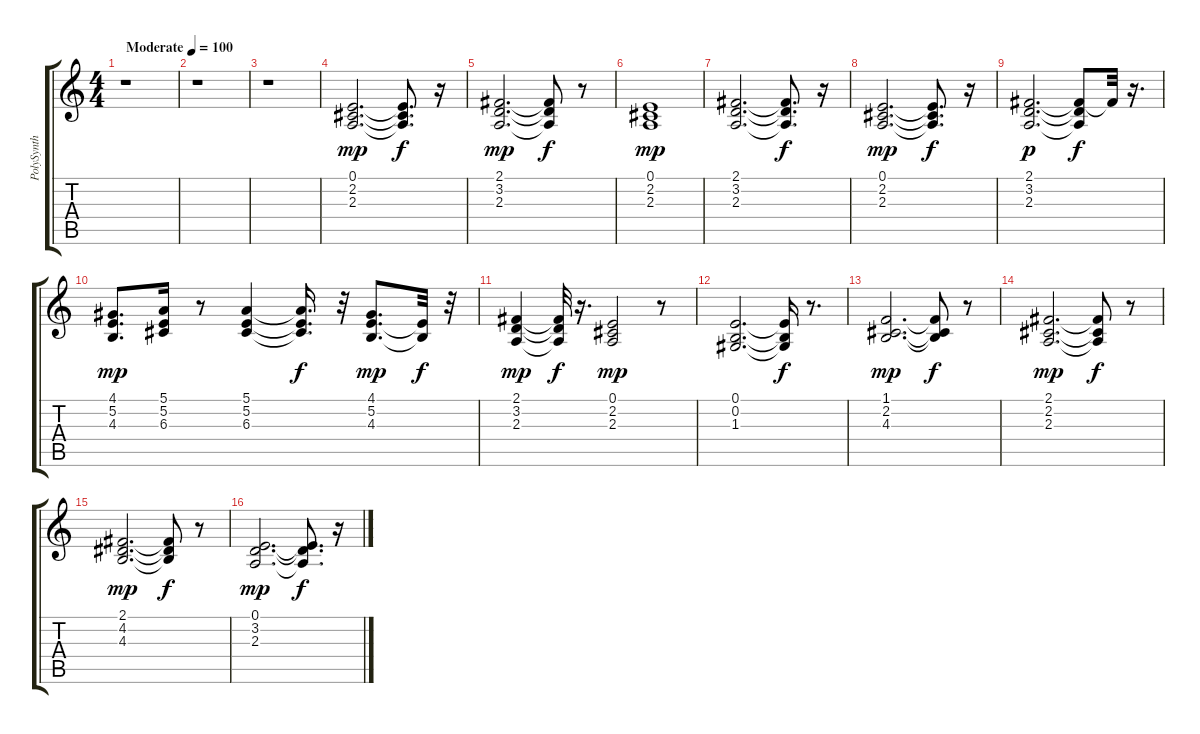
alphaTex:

\track ("PolySynth" "PolySynth") {instrument pad3polysynth}
\staff {score tabs}
\tuning (E4 B3 G3 D3 A2 E2) {hide}
\ts (4 4)
\tempo (100 "Moderate")
\clef g2
\ks c
r.1{dy mp instrument pad3polysynth} |
r.1 |
r.1 |
(0.1 2.2 2.3).2{d} (0.1{t} 2.2{t} 2.3{t}).8{d dy f} r.16 |
(2.1 3.2 2.3).2{d dy mp} (2.1{t} 3.2{t} 2.3{t}).8{dy f} r.8 |
(0.1 2.2 2.3).1{dy mp} |
(2.1 3.2 2.3).2{d} (2.1{t} 3.2{t} 2.3{t}).8{d dy f} r.16 |
(0.1 2.2 2.3).2{d dy mp} (0.1{t} 2.2{t} 2.3{t}).8{d dy f} r.16 |
(2.1 3.2 2.3).2{d dy p} (2.1{t} 3.2{t} 2.3{t}).8{dy f} 2.1{t}.32 r.16{d} |
(4.1 5.2 4.3).8{d dy mp} (5.1 5.2 6.3).16 r.8 (5.1 5.2 6.3).4 (5.1{t} 5.2{t} 6.3{t}).16{d dy f} r.32 (4.1 5.2 4.3).8{d dy mp} (5.2{t} 4.3{t}).32{dy f} r.32 |
(2.1 3.2 2.3).4{dy mp} (2.1{t} 3.2{t} 2.3{t}).32{dy f} r.16{d} (0.1 2.2 2.3).2{dy mp} r.8 |
(0.1 0.2 1.3).2{d} (0.1{t} 0.2{t} 1.3{t}).16{dy f} r.8{d} |
(1.1 2.2 4.3).2{d dy mp} (1.1{t} 2.2{t} 4.3{t}).8{dy f} r.8 |
(2.1 2.2 2.3).2{d dy mp} (2.1{t} 2.2{t} 2.3{t}).8{dy f} r.8 |
(2.1 4.2 4.3).2{d dy mp} (2.1{t} 4.2{t} 4.3{t}).8{dy f} r.8 |
(0.1 3.2 2.3).2{d dy mp} (0.1{t} 3.2{t} 2.3{t}).8{d dy f} r.16
